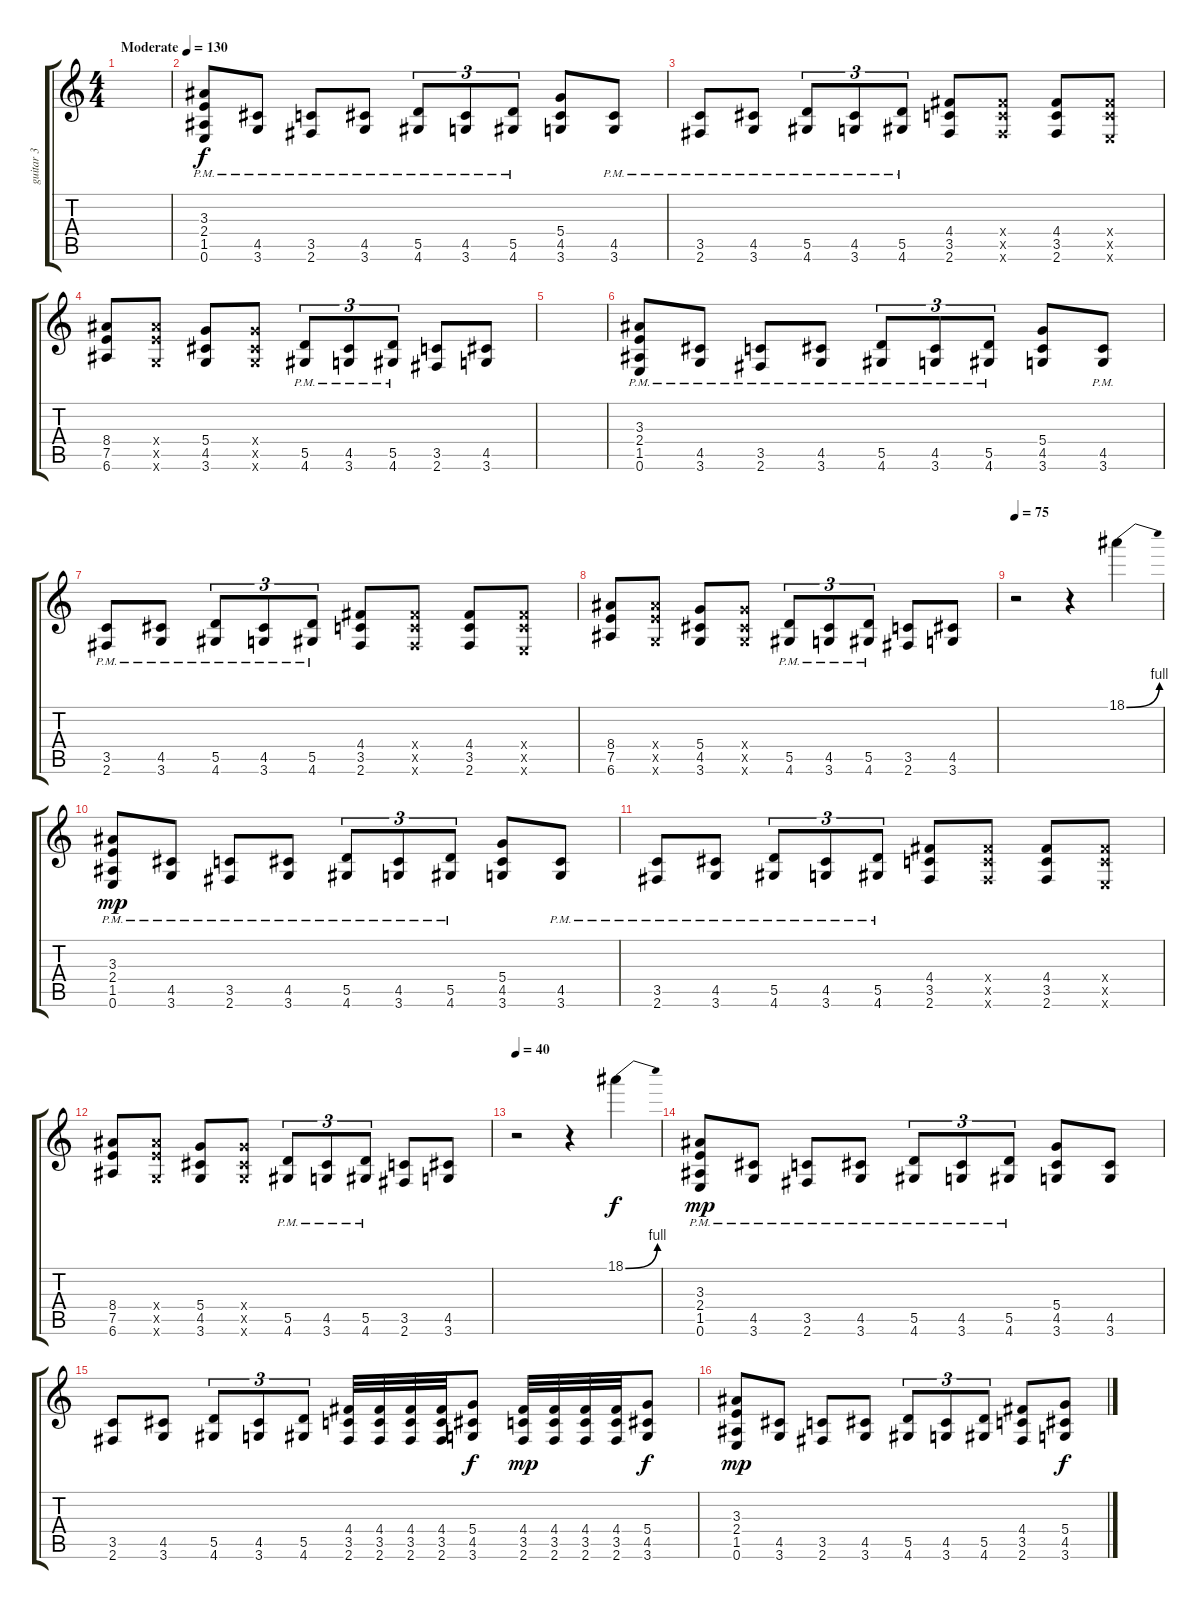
\track ("guitar 3" "guitar 3") {instrument distortionguitar}
\staff {score tabs}
\tuning (E4 B3 G3 D3 A2 E2) {hide}
\ts (4 4)
\tempo (130 "Moderate")
\clef g2
\ks c
|
(3.3{pm} 2.4 1.5 0.6).8 (4.5{pm} 3.6{pm}).8 (3.5{pm} 2.6{pm}).8 (4.5{pm} 3.6{pm}).8 (5.5{pm} 4.6{pm}).8{tu (3 2)} (4.5{pm} 3.6{pm}).8{tu (3 2)} (5.5{pm} 4.6{pm}).8{tu (3 2)} (5.4 4.5 3.6).8 (4.5{pm} 3.6{pm}).8 |
(3.5{pm} 2.6{pm}).8 (4.5{pm} 3.6{pm}).8 (5.5{pm} 4.6{pm}).8{tu (3 2)} (4.5{pm} 3.6{pm}).8{tu (3 2)} (5.5{pm} 4.6{pm}).8{tu (3 2)} (4.4 3.5 2.6).8 (4.4{x} 3.5{x} 2.6{x}).8 (4.4 3.5 2.6).8 (4.4{x} 3.5{x} 0.6{x}).8 |
(8.4 7.5 6.6).8 (8.4{x} 7.5{x} 3.6{x}).8 (5.4 4.5 3.6).8 (5.4{x} 4.5{x} 3.6{x}).8 (5.5{pm} 4.6{pm}).8{tu (3 2)} (4.5{pm} 3.6{pm}).8{tu (3 2)} (5.5{pm} 4.6{pm}).8{tu (3 2)} (3.5 2.6).8 (4.5 3.6).8 |
|
(3.3{pm} 2.4 1.5 0.6).8 (4.5{pm} 3.6{pm}).8 (3.5{pm} 2.6{pm}).8 (4.5{pm} 3.6{pm}).8 (5.5{pm} 4.6{pm}).8{tu (3 2)} (4.5{pm} 3.6{pm}).8{tu (3 2)} (5.5{pm} 4.6{pm}).8{tu (3 2)} (5.4 4.5 3.6).8 (4.5{pm} 3.6{pm}).8 |
(3.5{pm} 2.6{pm}).8 (4.5{pm} 3.6{pm}).8 (5.5{pm} 4.6{pm}).8{tu (3 2)} (4.5{pm} 3.6{pm}).8{tu (3 2)} (5.5{pm} 4.6{pm}).8{tu (3 2)} (4.4 3.5 2.6).8 (4.4{x} 3.5{x} 2.6{x}).8 (4.4 3.5 2.6).8 (4.4{x} 3.5{x} 0.6{x}).8 |
(8.4 7.5 6.6).8 (8.4{x} 7.5{x} 3.6{x}).8 (5.4 4.5 3.6).8 (5.4{x} 4.5{x} 3.6{x}).8 (5.5{pm} 4.6{pm}).8{tu (3 2)} (4.5{pm} 3.6{pm}).8{tu (3 2)} (5.5{pm} 4.6{pm}).8{tu (3 2)} (3.5 2.6).8 (4.5 3.6).8 |
\tempo 75
r.2 r.4 18.1{be (bend 0 0 60 4)}.4{dy f} |
(3.3{pm} 2.4 1.5 0.6).8{dy mp} (4.5{pm} 3.6{pm}).8 (3.5{pm} 2.6{pm}).8 (4.5{pm} 3.6{pm}).8 (5.5{pm} 4.6{pm}).8{tu (3 2)} (4.5{pm} 3.6{pm}).8{tu (3 2)} (5.5{pm} 4.6{pm}).8{tu (3 2)} (5.4 4.5 3.6).8 (4.5{pm} 3.6{pm}).8 |
(3.5{pm} 2.6{pm}).8 (4.5{pm} 3.6{pm}).8 (5.5{pm} 4.6{pm}).8{tu (3 2)} (4.5{pm} 3.6{pm}).8{tu (3 2)} (5.5{pm} 4.6{pm}).8{tu (3 2)} (4.4 3.5 2.6).8 (4.4{x} 3.5{x} 2.6{x}).8 (4.4 3.5 2.6).8 (4.4{x} 3.5{x} 0.6{x}).8 |
(8.4 7.5 6.6).8 (8.4{x} 7.5{x} 3.6{x}).8 (5.4 4.5 3.6).8 (5.4{x} 4.5{x} 3.6{x}).8 (5.5{pm} 4.6{pm}).8{tu (3 2)} (4.5{pm} 3.6{pm}).8{tu (3 2)} (5.5{pm} 4.6{pm}).8{tu (3 2)} (3.5 2.6).8 (4.5 3.6).8 |
\tempo 40
r.2 r.4 18.1{be (bend 0 0 60 4)}.4{dy f} |
(3.3{pm} 2.4 1.5 0.6).8{dy mp} (4.5{pm} 3.6{pm}).8 (3.5{pm} 2.6{pm}).8 (4.5{pm} 3.6{pm}).8 (5.5{pm} 4.6{pm}).8{tu (3 2)} (4.5{pm} 3.6{pm}).8{tu (3 2)} (5.5{pm} 4.6{pm}).8{tu (3 2)} (5.4 4.5 3.6).8 (4.5 3.6).8 |
(3.5 2.6).8 (4.5 3.6).8 (5.5 4.6).8{tu (3 2)} (4.5 3.6).8{tu (3 2)} (5.5 4.6).8{tu (3 2)} (4.4 3.5 2.6).32 (4.4 3.5 2.6).32 (4.4 3.5 2.6).32 (4.4 3.5 2.6).32 (5.4 4.5 3.6).8{dy f} (4.4 3.5 2.6).32{dy mp} (4.4 3.5 2.6).32 (4.4 3.5 2.6).32 (4.4 3.5 2.6).32 (5.4 4.5 3.6).8{dy f} |
(3.3 2.4 1.5 0.6).8{dy mp} (4.5 3.6).8 (3.5 2.6).8 (4.5 3.6).8 (5.5 4.6).8{tu (3 2)} (4.5 3.6).8{tu (3 2)} (5.5 4.6).8{tu (3 2)} (4.4 3.5 2.6).8 (5.4 4.5 3.6).8{dy f}
